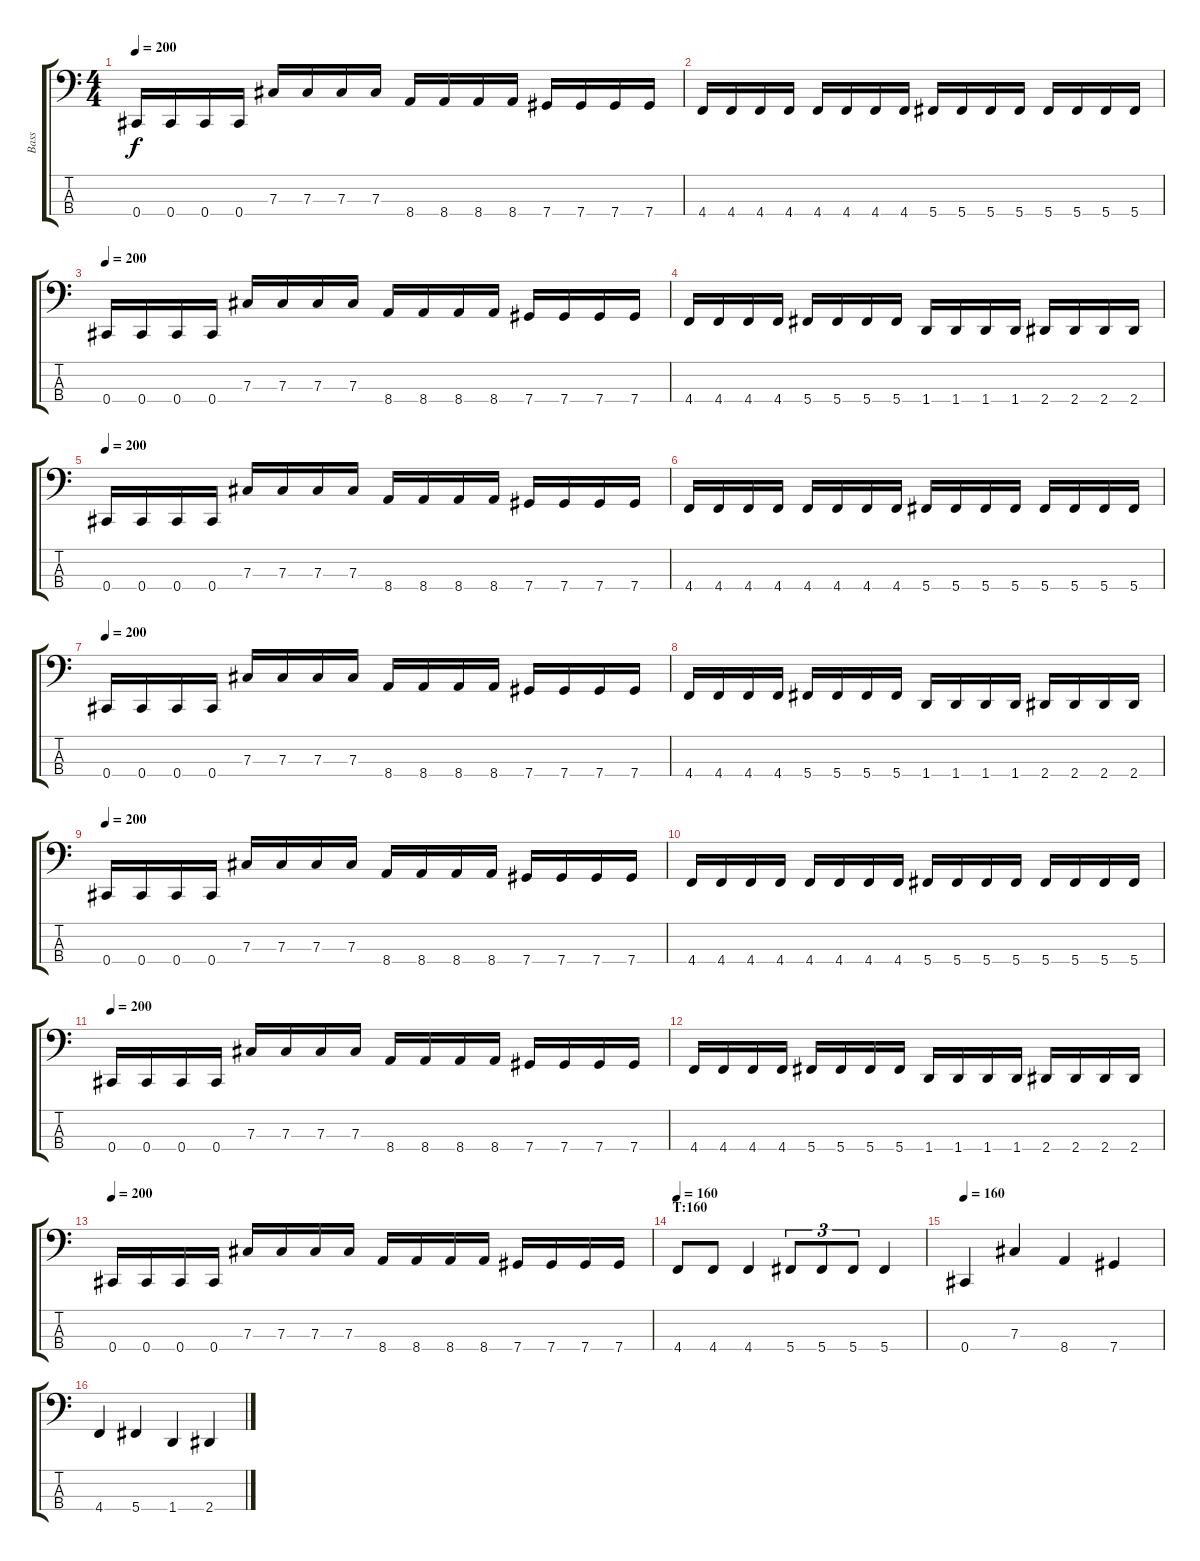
\track ("Bass" "Bass") {instrument electricbasspick}
\staff {score tabs}
\tuning (E2 B1 Gb1 Db1) {hide}
\ts (4 4)
\tempo 200
\clef f4
\ks c
0.4.16{dy f} 0.4.16 0.4.16 0.4.16 7.3.16 7.3.16 7.3.16 7.3.16 8.4.16 8.4.16 8.4.16 8.4.16 7.4.16 7.4.16 7.4.16 7.4.16 |
4.4.16 4.4.16 4.4.16 4.4.16 4.4.16 4.4.16 4.4.16 4.4.16 5.4.16 5.4.16 5.4.16 5.4.16 5.4.16 5.4.16 5.4.16 5.4.16 |
\tempo 200
0.4.16 0.4.16 0.4.16 0.4.16 7.3.16 7.3.16 7.3.16 7.3.16 8.4.16 8.4.16 8.4.16 8.4.16 7.4.16 7.4.16 7.4.16 7.4.16 |
4.4.16 4.4.16 4.4.16 4.4.16 5.4.16 5.4.16 5.4.16 5.4.16 1.4.16 1.4.16 1.4.16 1.4.16 2.4.16 2.4.16 2.4.16 2.4.16 |
\tempo 200
0.4.16 0.4.16 0.4.16 0.4.16 7.3.16 7.3.16 7.3.16 7.3.16 8.4.16 8.4.16 8.4.16 8.4.16 7.4.16 7.4.16 7.4.16 7.4.16 |
4.4.16 4.4.16 4.4.16 4.4.16 4.4.16 4.4.16 4.4.16 4.4.16 5.4.16 5.4.16 5.4.16 5.4.16 5.4.16 5.4.16 5.4.16 5.4.16 |
\tempo 200
0.4.16 0.4.16 0.4.16 0.4.16 7.3.16 7.3.16 7.3.16 7.3.16 8.4.16 8.4.16 8.4.16 8.4.16 7.4.16 7.4.16 7.4.16 7.4.16 |
4.4.16 4.4.16 4.4.16 4.4.16 5.4.16 5.4.16 5.4.16 5.4.16 1.4.16 1.4.16 1.4.16 1.4.16 2.4.16 2.4.16 2.4.16 2.4.16 |
\tempo 200
0.4.16 0.4.16 0.4.16 0.4.16 7.3.16 7.3.16 7.3.16 7.3.16 8.4.16 8.4.16 8.4.16 8.4.16 7.4.16 7.4.16 7.4.16 7.4.16 |
4.4.16 4.4.16 4.4.16 4.4.16 4.4.16 4.4.16 4.4.16 4.4.16 5.4.16 5.4.16 5.4.16 5.4.16 5.4.16 5.4.16 5.4.16 5.4.16 |
\tempo 200
0.4.16 0.4.16 0.4.16 0.4.16 7.3.16 7.3.16 7.3.16 7.3.16 8.4.16 8.4.16 8.4.16 8.4.16 7.4.16 7.4.16 7.4.16 7.4.16 |
4.4.16 4.4.16 4.4.16 4.4.16 5.4.16 5.4.16 5.4.16 5.4.16 1.4.16 1.4.16 1.4.16 1.4.16 2.4.16 2.4.16 2.4.16 2.4.16 |
\tempo 200
0.4.16 0.4.16 0.4.16 0.4.16 7.3.16 7.3.16 7.3.16 7.3.16 8.4.16 8.4.16 8.4.16 8.4.16 7.4.16 7.4.16 7.4.16 7.4.16 |
\section ("" "T:160")
\tempo 160
4.4.8 4.4.8 4.4.4 5.4.8{tu (3 2)} 5.4.8{tu (3 2)} 5.4.8{tu (3 2)} 5.4.4 |
\tempo 160
0.4.4 7.3.4 8.4.4 7.4.4 |
4.4.4 5.4.4 1.4.4 2.4.4
